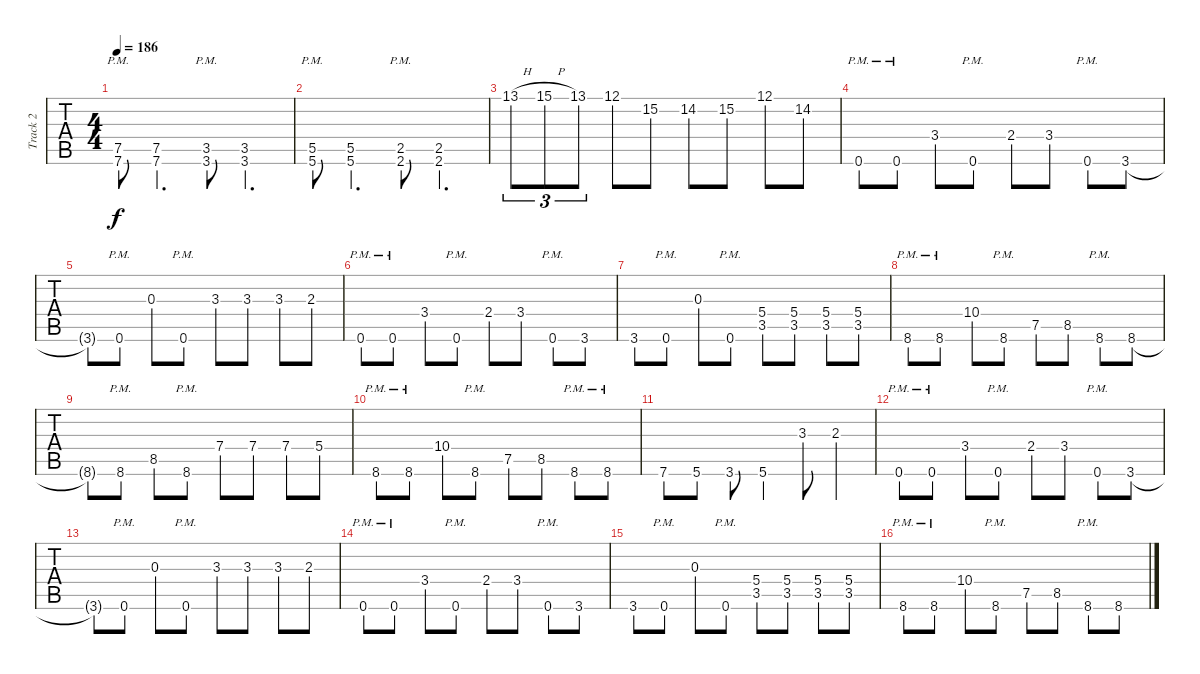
\track ("Track 2" "Track 2") {instrument distortionguitar}
\staff {tabs}
\tuning (Eb4 Bb3 Gb3 Db3 Ab2 Db2) {hide}
\ts (4 4)
\tempo 186
\clef g2
\ks db
(7.5{pm} 7.6{pm}).8{dy f} (7.5 7.6).4{d} (3.5{pm} 3.6{pm}).8 (3.5 3.6).4{d} |
(5.5{pm} 5.6{pm}).8 (5.5 5.6).4{d} (2.5{pm} 2.6{pm}).8 (2.5 2.6).4{d} |
13.1{h}.8{tu (3 2)} 15.1{h}.8{tu (3 2)} 13.1.8{tu (3 2)} 12.1.8 15.2.8 14.2.8 15.2.8 12.1.8 14.2.8 |
0.6{pm}.8 0.6{pm}.8 3.4.8 0.6{pm}.8 2.4.8 3.4.8 0.6{pm}.8 3.6.8 |
3.6{t}.8 0.6{pm}.8 0.3.8 0.6{pm}.8 3.3.8 3.3.8 3.3.8 2.3.8 |
0.6{pm}.8 0.6{pm}.8 3.4.8 0.6{pm}.8 2.4.8 3.4.8 0.6{pm}.8 3.6.8 |
3.6.8 0.6{pm}.8 0.3.8 0.6{pm}.8 (5.4 3.5).8 (5.4 3.5).8 (5.4 3.5).8 (5.4 3.5).8 |
8.6{pm}.8 8.6{pm}.8 10.4.8 8.6{pm}.8 7.5.8 8.5.8 8.6{pm}.8 8.6.8 |
8.6{t}.8 8.6{pm}.8 8.5.8 8.6{pm}.8 7.4.8 7.4.8 7.4.8 5.4.8 |
8.6{pm}.8 8.6{pm}.8 10.4.8 8.6{pm}.8 7.5.8 8.5.8 8.6{pm}.8 8.6{pm}.8 |
7.6.8 5.6.8 3.6.8 5.6.4 3.3.8 2.3.4 |
0.6{pm}.8 0.6{pm}.8 3.4.8 0.6{pm}.8 2.4.8 3.4.8 0.6{pm}.8 3.6.8 |
3.6{t}.8 0.6{pm}.8 0.3.8 0.6{pm}.8 3.3.8 3.3.8 3.3.8 2.3.8 |
0.6{pm}.8 0.6{pm}.8 3.4.8 0.6{pm}.8 2.4.8 3.4.8 0.6{pm}.8 3.6.8 |
3.6.8 0.6{pm}.8 0.3.8 0.6{pm}.8 (5.4 3.5).8 (5.4 3.5).8 (5.4 3.5).8 (5.4 3.5).8 |
8.6{pm}.8 8.6{pm}.8 10.4.8 8.6{pm}.8 7.5.8 8.5.8 8.6{pm}.8 8.6.8
